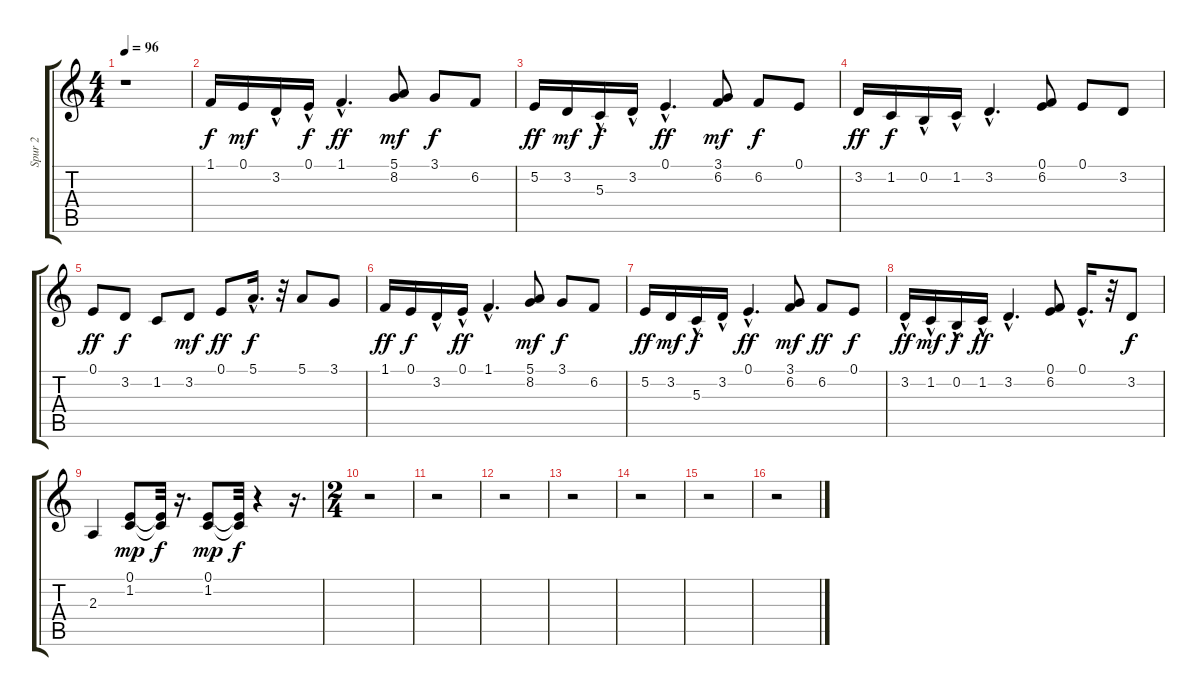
\track ("Spur 2" "Spur 2") {instrument accordion}
\staff {score tabs}
\tuning (E4 B3 G3 D3 A2 E2) {hide}
\ts (4 4)
\tempo 96
\clef g2
\ks c
r.1{dy f instrument accordion} |
1.1.16{instrument accordion} 0.1.16{dy mf} 3.2{hac}.16 0.1{hac}.16{dy f} 1.1{hac}.4{d dy ff} (5.1 8.2).8{dy mf} 3.1.8{dy f} 6.2.8 |
5.2.16{dy ff} 3.2.16{dy mf} 5.3{hac}.16{dy f} 3.2{hac}.16 0.1{hac}.4{d dy ff} (3.1 6.2).8{dy mf} 6.2.8{dy f} 0.1.8 |
3.2.16{dy ff} 1.2.16{dy f} 0.2{hac}.16 1.2{hac}.16 3.2{hac}.4{d} (0.1 6.2).8 0.1.8 3.2.8 |
0.1.8{dy ff} 3.2.8{dy f} 1.2.8 3.2.8{dy mf} 0.1.8{dy ff} 5.1{hac}.16{d dy f} r.32 5.1.8 3.1.8 |
1.1.16{dy ff instrument accordion} 0.1.16{dy f} 3.2{hac}.16 0.1{hac}.16{dy ff} 1.1{hac}.4{d} (5.1 8.2).8{dy mf} 3.1.8{dy f} 6.2.8 |
5.2.16{dy ff} 3.2.16{dy mf} 5.3{hac}.16{dy f} 3.2{hac}.16 0.1{hac}.4{d dy ff} (3.1 6.2).8{dy mf} 6.2.8{dy ff} 0.1.8{dy f} |
3.2{hac}.16{dy ff} 1.2{hac}.16{dy mf} 0.2{hac}.16{dy f} 1.2{hac}.16{dy ff} 3.2{hac}.4{d} (0.1 6.2).8 0.1{hac}.16{d} r.32 3.2.8{dy f} |
2.3.4 (0.1 1.2).8{dy mp} (0.1{t} 1.2{t}).32{dy f} r.16{d} (0.1 1.2).8{dy mp} (0.1{t} 1.2{t}).32{dy f} r.4 r.16{d} |
\ts (2 4)
r.2 |
r.2 |
r.2 |
r.2 |
r.2 |
r.2 |
r.2
